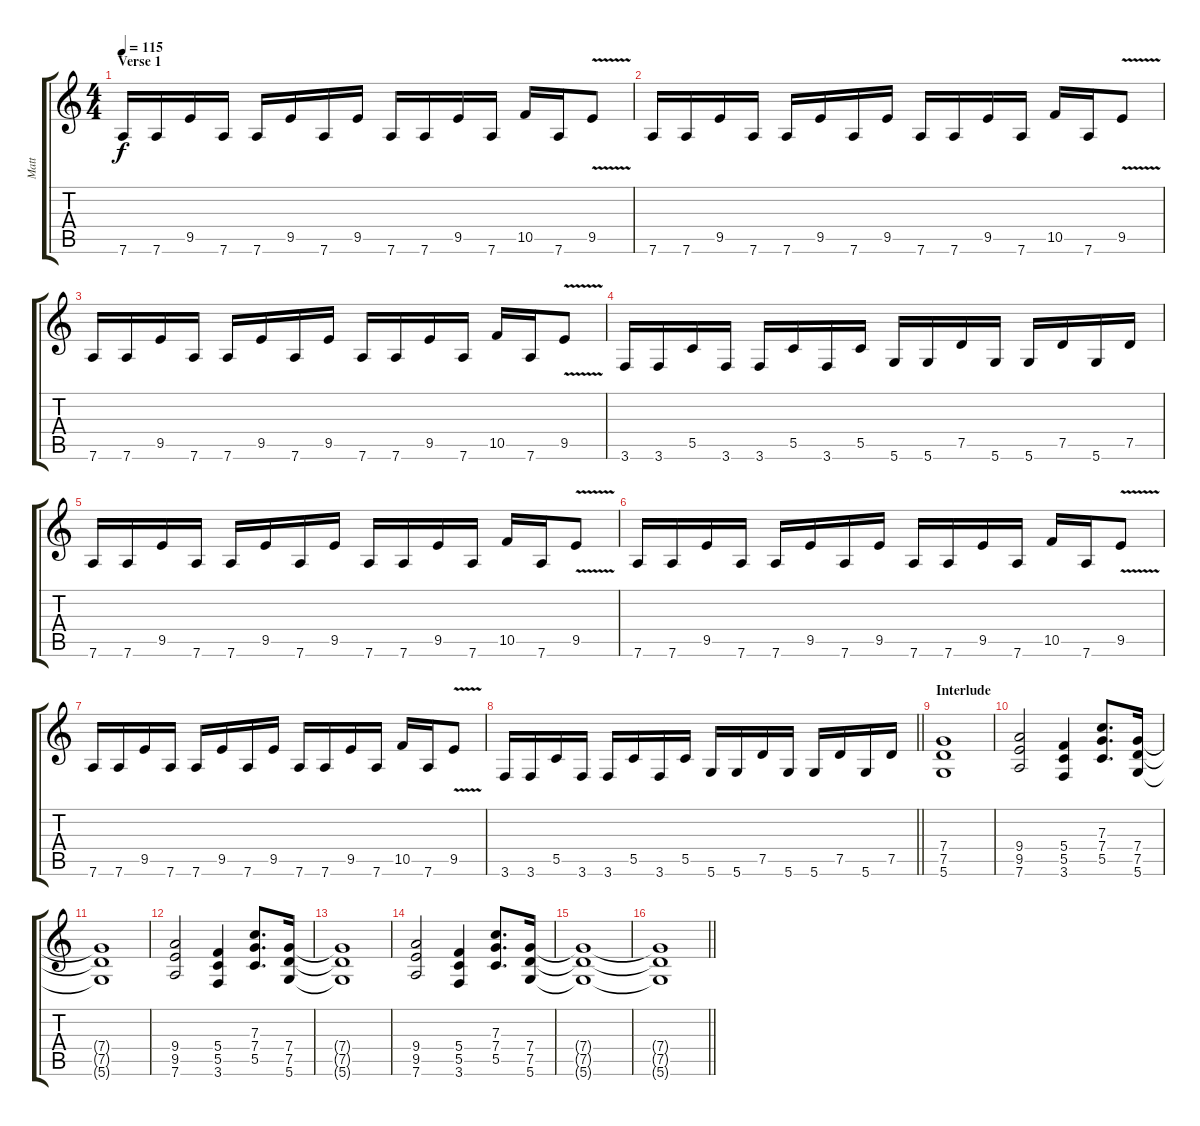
\track ("Matt" "Matt") {instrument distortionguitar}
\staff {score tabs}
\tuning (D4 A3 F3 C3 G2 D2) {hide}
\ts (4 4)
\section ("" "Verse 1")
\tempo 115
\clef g2
\ks c
7.6.16{dy f volume 13 balance 16} 7.6.16 9.5.16 7.6.16 7.6.16 9.5.16 7.6.16 9.5.16 7.6.16 7.6.16 9.5.16 7.6.16 10.5.16 7.6.16 9.5{v}.8 |
7.6.16 7.6.16 9.5.16 7.6.16 7.6.16 9.5.16 7.6.16 9.5.16 7.6.16 7.6.16 9.5.16 7.6.16 10.5.16 7.6.16 9.5{v}.8 |
7.6.16 7.6.16 9.5.16 7.6.16 7.6.16 9.5.16 7.6.16 9.5.16 7.6.16 7.6.16 9.5.16 7.6.16 10.5.16 7.6.16 9.5{v}.8 |
3.6.16 3.6.16 5.5.16 3.6.16 3.6.16 5.5.16 3.6.16 5.5.16 5.6.16 5.6.16 7.5.16 5.6.16 5.6.16 7.5.16 5.6.16 7.5.16 |
7.6.16 7.6.16 9.5.16 7.6.16 7.6.16 9.5.16 7.6.16 9.5.16 7.6.16 7.6.16 9.5.16 7.6.16 10.5.16 7.6.16 9.5{v}.8 |
7.6.16 7.6.16 9.5.16 7.6.16 7.6.16 9.5.16 7.6.16 9.5.16 7.6.16 7.6.16 9.5.16 7.6.16 10.5.16 7.6.16 9.5{v}.8 |
7.6.16 7.6.16 9.5.16 7.6.16 7.6.16 9.5.16 7.6.16 9.5.16 7.6.16 7.6.16 9.5.16 7.6.16 10.5.16 7.6.16 9.5{v}.8 |
\barLineRight lightlight
3.6.16 3.6.16 5.5.16 3.6.16 3.6.16 5.5.16 3.6.16 5.5.16 5.6.16 5.6.16 7.5.16 5.6.16 5.6.16 7.5.16 5.6.16 7.5.16 |
\section ("" "Interlude")
(7.4 7.5 5.6).1 |
(9.4 9.5 7.6).2 (5.4 5.5 3.6).4 (7.3 7.4 5.5).8{d} (7.4 7.5 5.6).16 |
(7.4{t} 7.5{t} 5.6{t}).1 |
(9.4 9.5 7.6).2 (5.4 5.5 3.6).4 (7.3 7.4 5.5).8{d} (7.4 7.5 5.6).16 |
(7.4{t} 7.5{t} 5.6{t}).1 |
(9.4 9.5 7.6).2 (5.4 5.5 3.6).4 (7.3 7.4 5.5).8{d} (7.4 7.5 5.6).16 |
(7.4{t} 7.5{t} 5.6{t}).1 |
\barLineRight lightlight
(7.4{t} 7.5{t} 5.6{t}).1
